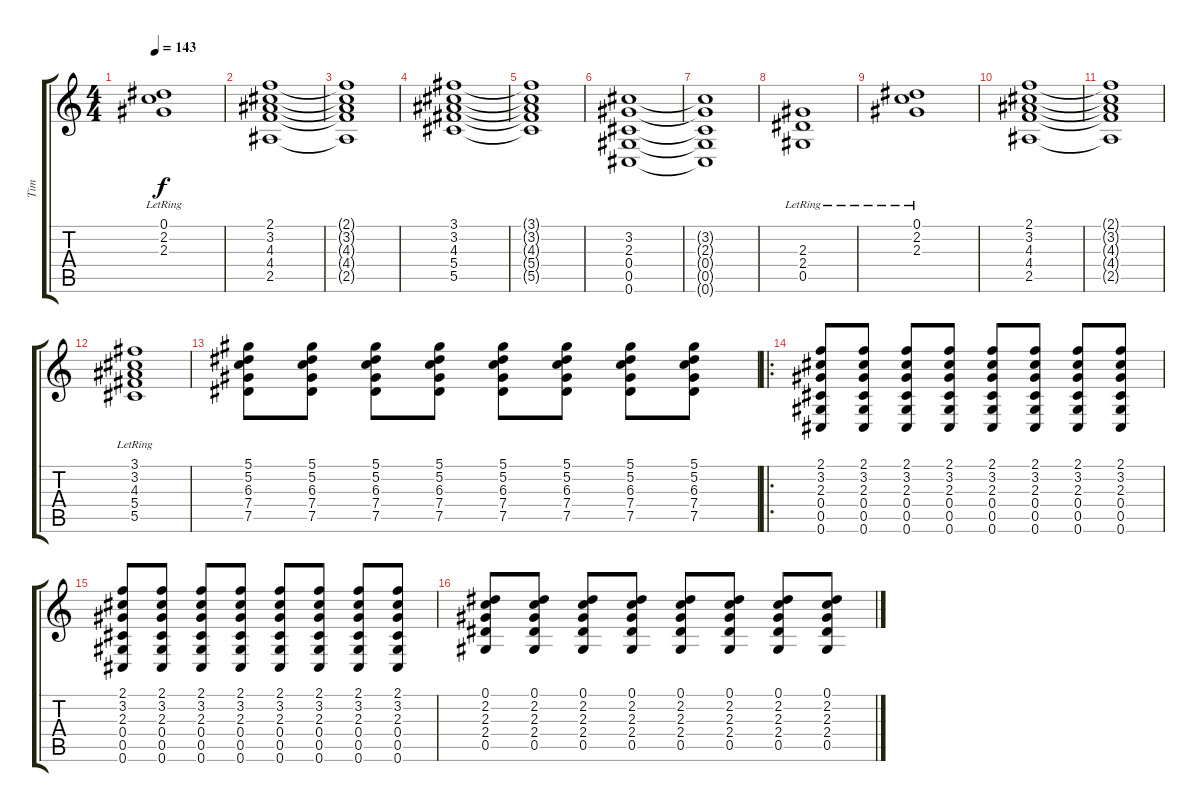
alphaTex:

\track ("Tim" "Tim") {instrument distortionguitar}
\staff {score tabs}
\tuning (Eb4 Bb3 Gb3 Db3 Ab2 Db2) {hide}
\ts (4 4)
\tempo 143
\clef g2
\ks c
(0.1{lr} 2.2{lr} 2.3{lr}).1{dy f} |
(2.1 3.2 4.3 4.4 2.5).1 |
(2.1{t} 3.2{t} 4.3{t} 4.4{t} 2.5{t}).1 |
(3.1 3.2 4.3 5.4 5.5).1 |
(3.1{t} 3.2{t} 4.3{t} 5.4{t} 5.5{t}).1 |
(3.2 2.3 0.4 0.5 0.6).1 |
(3.2{t} 2.3{t} 0.4{t} 0.5{t} 0.6{t}).1 |
(2.3{lr} 2.4{lr} 0.5{lr}).1 |
(0.1{lr} 2.2{lr} 2.3{lr}).1 |
(2.1 3.2 4.3 4.4 2.5).1 |
(2.1{t} 3.2{t} 4.3{t} 4.4{t} 2.5{t}).1 |
(3.1{lr} 3.2{lr} 4.3{lr} 5.4{lr} 5.5{lr}).1 |
(5.1 5.2 6.3 7.4 7.5).8 (5.1 5.2 6.3 7.4 7.5).8 (5.1 5.2 6.3 7.4 7.5).8 (5.1 5.2 6.3 7.4 7.5).8 (5.1 5.2 6.3 7.4 7.5).8 (5.1 5.2 6.3 7.4 7.5).8 (5.1 5.2 6.3 7.4 7.5).8 (5.1 5.2 6.3 7.4 7.5).8 |
\ro
(2.1 3.2 2.3 0.4 0.5 0.6).8 (2.1 3.2 2.3 0.4 0.5 0.6).8 (2.1 3.2 2.3 0.4 0.5 0.6).8 (2.1 3.2 2.3 0.4 0.5 0.6).8 (2.1 3.2 2.3 0.4 0.5 0.6).8 (2.1 3.2 2.3 0.4 0.5 0.6).8 (2.1 3.2 2.3 0.4 0.5 0.6).8 (2.1 3.2 2.3 0.4 0.5 0.6).8 |
(2.1 3.2 2.3 0.4 0.5 0.6).8 (2.1 3.2 2.3 0.4 0.5 0.6).8 (2.1 3.2 2.3 0.4 0.5 0.6).8 (2.1 3.2 2.3 0.4 0.5 0.6).8 (2.1 3.2 2.3 0.4 0.5 0.6).8 (2.1 3.2 2.3 0.4 0.5 0.6).8 (2.1 3.2 2.3 0.4 0.5 0.6).8 (2.1 3.2 2.3 0.4 0.5 0.6).8 |
(0.1 2.2 2.3 2.4 0.5).8 (0.1 2.2 2.3 2.4 0.5).8 (0.1 2.2 2.3 2.4 0.5).8 (0.1 2.2 2.3 2.4 0.5).8 (0.1 2.2 2.3 2.4 0.5).8 (0.1 2.2 2.3 2.4 0.5).8 (0.1 2.2 2.3 2.4 0.5).8 (0.1 2.2 2.3 2.4 0.5).8
